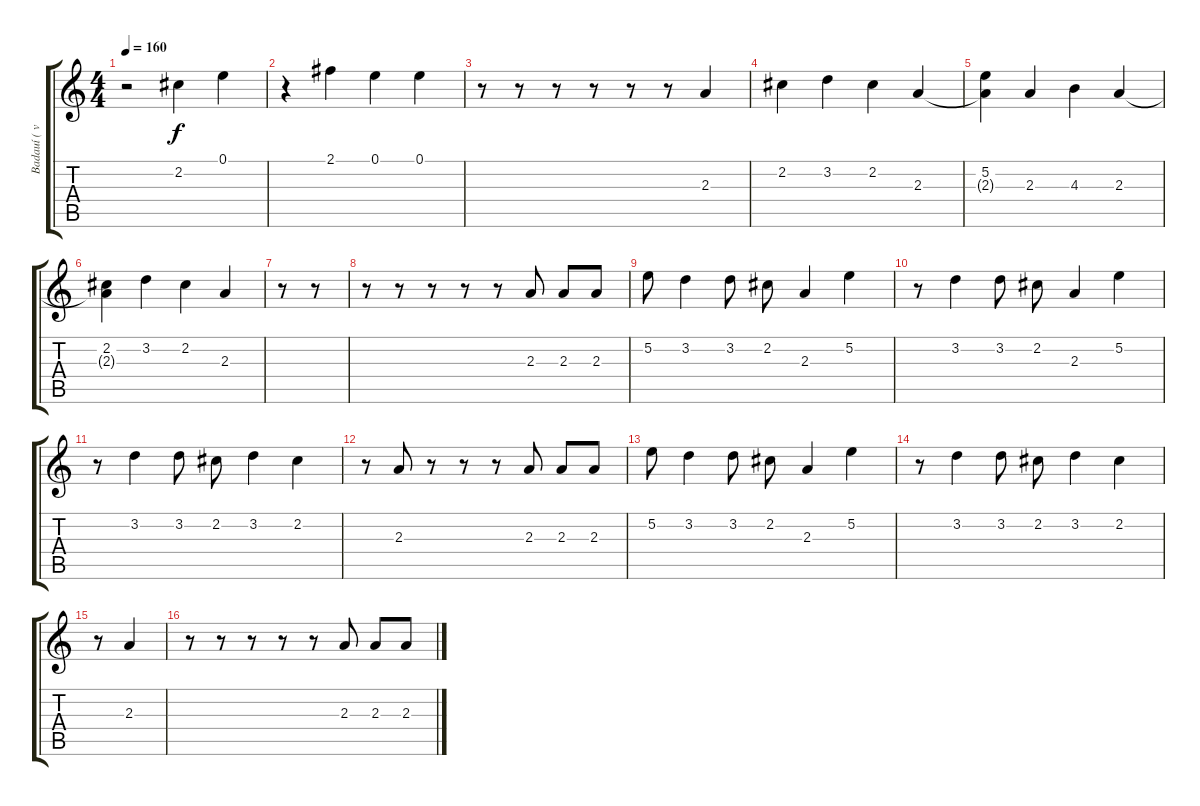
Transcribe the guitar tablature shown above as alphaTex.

\track ("Badauí ( vocal )" "Badauí ( v") {instrument acousticguitarnylon}
\staff {score tabs}
\tuning (E4 B3 G3 D3 A2 E2) {hide}
\ts (4 4)
\tempo 160
\clef g2
\ks c
r.2{dy f} 2.2.4 0.1.4 |
r.4 2.1.4 0.1.4 0.1.4 |
r.8 r.8 r.8 r.8 r.8 r.8 2.3.4 |
2.2.4 3.2.4 2.2.4 2.3.4 |
(5.2 2.3{t}).4 2.3.4 4.3.4 2.3.4 |
(2.2 2.3{t}).4 3.2.4 2.2.4 2.3.4 |
r.8 r.8 |
r.8 r.8 r.8 r.8 r.8 2.3.8 2.3.8 2.3.8 |
5.2.8 3.2.4 3.2.8 2.2.8 2.3.4 5.2.4 |
r.8 3.2.4 3.2.8 2.2.8 2.3.4 5.2.4 |
r.8 3.2.4 3.2.8 2.2.8 3.2.4 2.2.4 |
r.8 2.3.8 r.8 r.8 r.8 2.3.8 2.3.8 2.3.8 |
5.2.8 3.2.4 3.2.8 2.2.8 2.3.4 5.2.4 |
r.8 3.2.4 3.2.8 2.2.8 3.2.4 2.2.4 |
r.8 2.3.4 |
r.8 r.8 r.8 r.8 r.8 2.3.8 2.3.8 2.3.8
